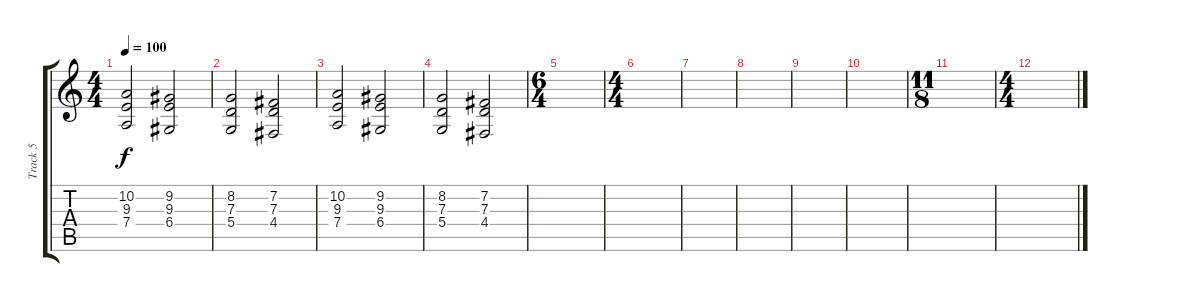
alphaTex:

\track ("Track 5" "Track 5") {instrument churchorgan}
\staff {score tabs}
\tuning (E4 B3 G3 D3 A2 E2) {hide}
\ts (4 4)
\tempo 100
\clef g2
\ks c
(10.2 9.3 7.4).2{dy f} (9.2 9.3 6.4).2 |
(8.2 7.3 5.4).2 (7.2 7.3 4.4).2 |
(10.2 9.3 7.4).2 (9.2 9.3 6.4).2 |
(8.2 7.3 5.4).2 (7.2 7.3 4.4).2 |
\ts (6 4)
|
\ts (4 4)
|
|
|
|
|
\ts (11 8)
|
\ts (4 4)
